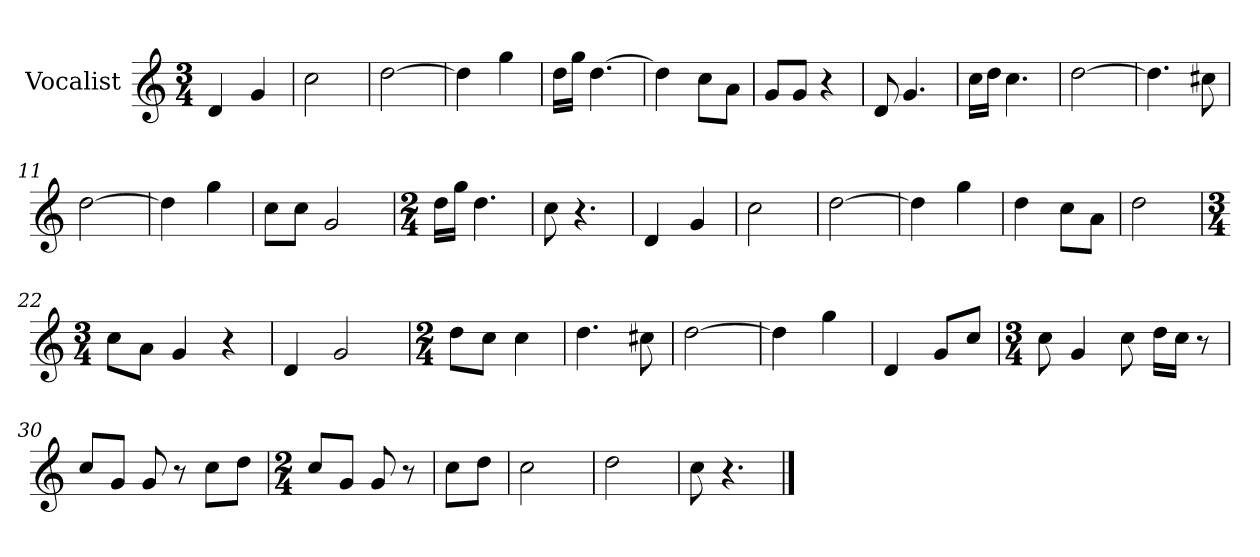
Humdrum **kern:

**kern
*part1
*staff1
*I"Vocalist
*k[]
*C:
*M3/4
=
4d
4g
=1
2cc
=2
[2dd
=3
4dd]
4gg
=4
16ddLL
16ggJJ
[4.dd
=5
4dd]
8ccL
8aJ
=6
8gL
8gJ
4r
=7
8d
4.g
=8
16ccLL
16ddJJ
4.cc
=9
[2dd
=10
4.dd]
8cc#X
=11
[2dd
=12
4dd]
4gg
=13
8ccL
8ccJ
2g
=14
*M2/4
16ddLL
16ggJJ
4.dd
=15
8cc
4.r
=16
4d
4g
=17
2cc
=18
[2dd
=19
4dd]
4gg
=20
4dd
8ccL
8aJ
=21
2dd
=22
*M3/4
8ccL
8aJ
4g
4r
=23
4d
2g
=24
*M2/4
8ddL
8ccJ
4cc
=25
4.dd
8cc#X
=26
[2dd
=27
4dd]
4gg
=28
4d
8gL
8ccJ
=29
*M3/4
8cc
4g
8cc
16ddLL
16ccJJ
8r
=30
8ccL
8gJ
8g
8r
8ccL
8ddJ
=31
*M2/4
8ccL
8gJ
8g
8r
=32
8ccL
8ddJ
=33
2cc
=34
2dd
=35
8cc
4.r
==
*-
